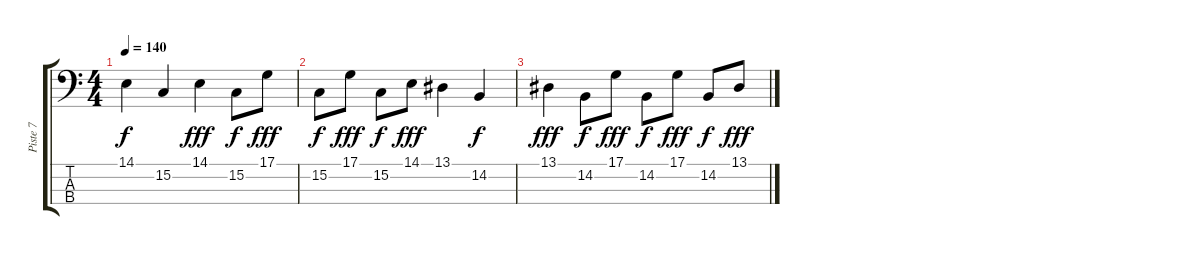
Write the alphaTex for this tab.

\track ("Piste 7" "Piste 7") {instrument voiceoohs}
\staff {score tabs}
\tuning (D2 A1 E1 A0) {hide}
\ts (4 4)
\tempo 140
\clef f4
\ks c
14.1.4{dy f} 15.2.4 14.1.4{dy fff} 15.2.8{dy f} 17.1.8{dy fff} |
15.2.8{dy f} 17.1.8{dy fff} 15.2.8{dy f} 14.1.8{dy fff} 13.1.4 14.2.4{dy f} |
13.1.4{dy fff} 14.2.8{dy f} 17.1.8{dy fff} 14.2.8{dy f} 17.1.8{dy fff} 14.2.8{dy f} 13.1.8{dy fff}
